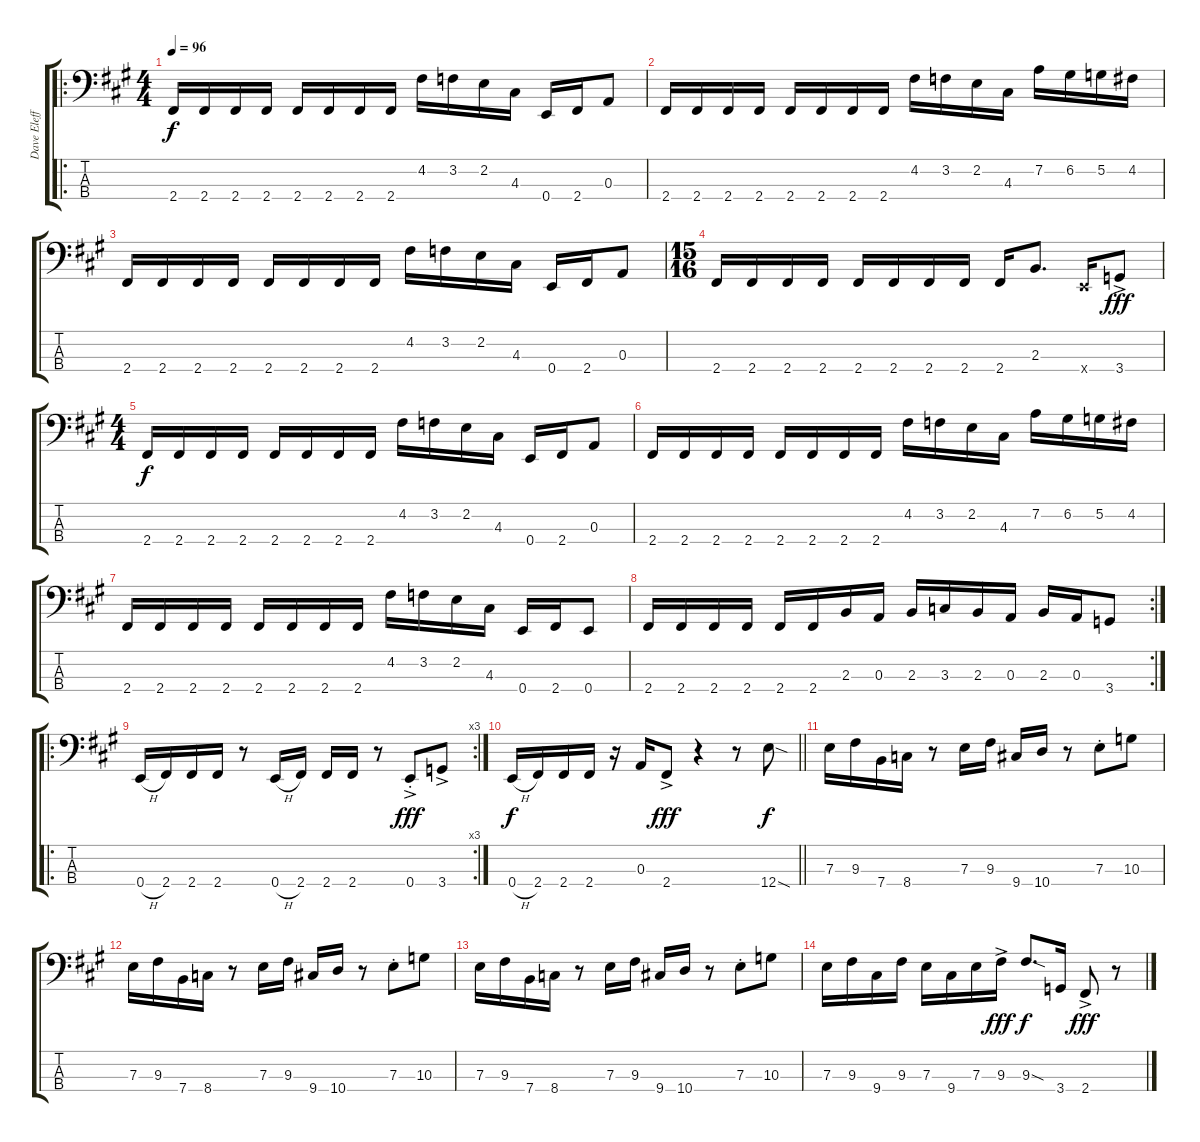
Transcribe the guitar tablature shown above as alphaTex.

\track ("Dave Eleffson" "Dave Eleff") {instrument electricbassfinger}
\staff {score tabs}
\tuning (G2 D2 A1 E1) {hide}
\ro
\ts (4 4)
\tempo 96
\clef f4
\ks f#minor
2.4.16{dy f} 2.4.16 2.4.16 2.4.16 2.4.16 2.4.16 2.4.16 2.4.16 4.2.16 3.2.16 2.2.16 4.3.16 0.4.16 2.4.16 0.3.8 |
2.4.16 2.4.16 2.4.16 2.4.16 2.4.16 2.4.16 2.4.16 2.4.16 4.2.16 3.2.16 2.2.16 4.3.16 7.2.16 6.2.16 5.2.16 4.2.16 |
2.4.16 2.4.16 2.4.16 2.4.16 2.4.16 2.4.16 2.4.16 2.4.16 4.2.16 3.2.16 2.2.16 4.3.16 0.4.16 2.4.16 0.3.8 |
\ts (15 16)
2.4.16 2.4.16 2.4.16 2.4.16 2.4.16 2.4.16 2.4.16 2.4.16 2.4.16 2.3.8{d} 0.4{x}.16 3.4{ac}.8{dy fff} |
\ts (4 4)
2.4.16{dy f} 2.4.16 2.4.16 2.4.16 2.4.16 2.4.16 2.4.16 2.4.16 4.2.16 3.2.16 2.2.16 4.3.16 0.4.16 2.4.16 0.3.8 |
2.4.16 2.4.16 2.4.16 2.4.16 2.4.16 2.4.16 2.4.16 2.4.16 4.2.16 3.2.16 2.2.16 4.3.16 7.2.16 6.2.16 5.2.16 4.2.16 |
2.4.16 2.4.16 2.4.16 2.4.16 2.4.16 2.4.16 2.4.16 2.4.16 4.2.16 3.2.16 2.2.16 4.3.16 0.4.16 2.4.16 0.4.8 |
\rc 2
2.4.16 2.4.16 2.4.16 2.4.16 2.4.16 2.4.16 2.3.16 0.3.16 2.3.16 3.3.16 2.3.16 0.3.16 2.3.16 0.3.16 3.4.8 |
\ro
\rc 3
0.4{h}.16 2.4.16 2.4.16 2.4.16 r.8 0.4{h}.16 2.4.16 2.4.16 2.4.16 r.8 0.4{ac st}.8{dy fff} 3.4{ac}.8 |
\barLineRight lightlight
0.4{h}.16{dy f} 2.4.16 2.4.16 2.4.16 r.16 0.3.16 2.4{ac}.8{dy fff} r.4 r.8 12.4{sod}.8{dy f} |
7.3.16 9.3.16 7.4.16 8.4.16 r.8 7.3.16 9.3.16 9.4.16 10.4.16 r.8 7.3{st}.8 10.3.8 |
7.3.16 9.3.16 7.4.16 8.4.16 r.8 7.3.16 9.3.16 9.4.16 10.4.16 r.8 7.3{st}.8 10.3.8 |
7.3.16 9.3.16 7.4.16 8.4.16 r.8 7.3.16 9.3.16 9.4.16 10.4.16 r.8 7.3{st}.8 10.3.8 |
7.3.16 9.3.16 9.4.16 9.3.16 7.3.16 9.4.16 7.3.16 9.3{ac}.16{dy fff} 9.3{sod}.8{d dy f} 3.4.16 2.4{ac}.8{dy fff} r.8
